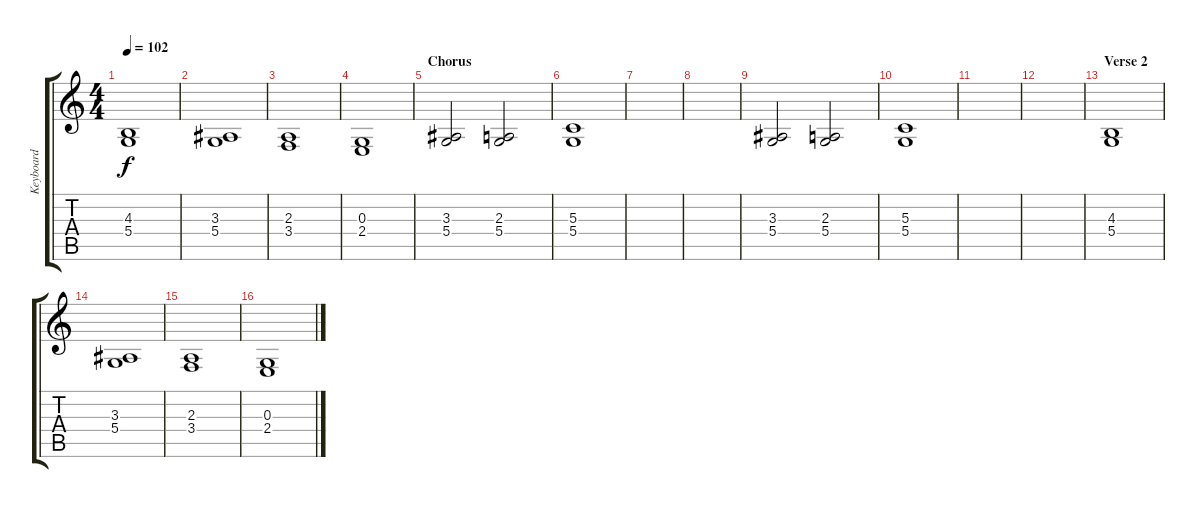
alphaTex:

\track ("Keyboard" "Keyboard") {instrument stringensemble1}
\staff {score tabs}
\tuning (E4 B3 G3 D3 A2 E2) {hide}
\ts (4 4)
\tempo 102
\clef g2
\ks c
(4.3 5.4).1{dy f} |
(3.3 5.4).1 |
(2.3 3.4).1 |
(0.3 2.4).1 |
\section ("" "Chorus")
(3.3 5.4).2 (2.3 5.4).2 |
(5.3 5.4).1 |
|
|
(3.3 5.4).2 (2.3 5.4).2 |
(5.3 5.4).1 |
|
|
\section ("" "Verse 2")
(4.3 5.4).1 |
(3.3 5.4).1 |
(2.3 3.4).1 |
(0.3 2.4).1
